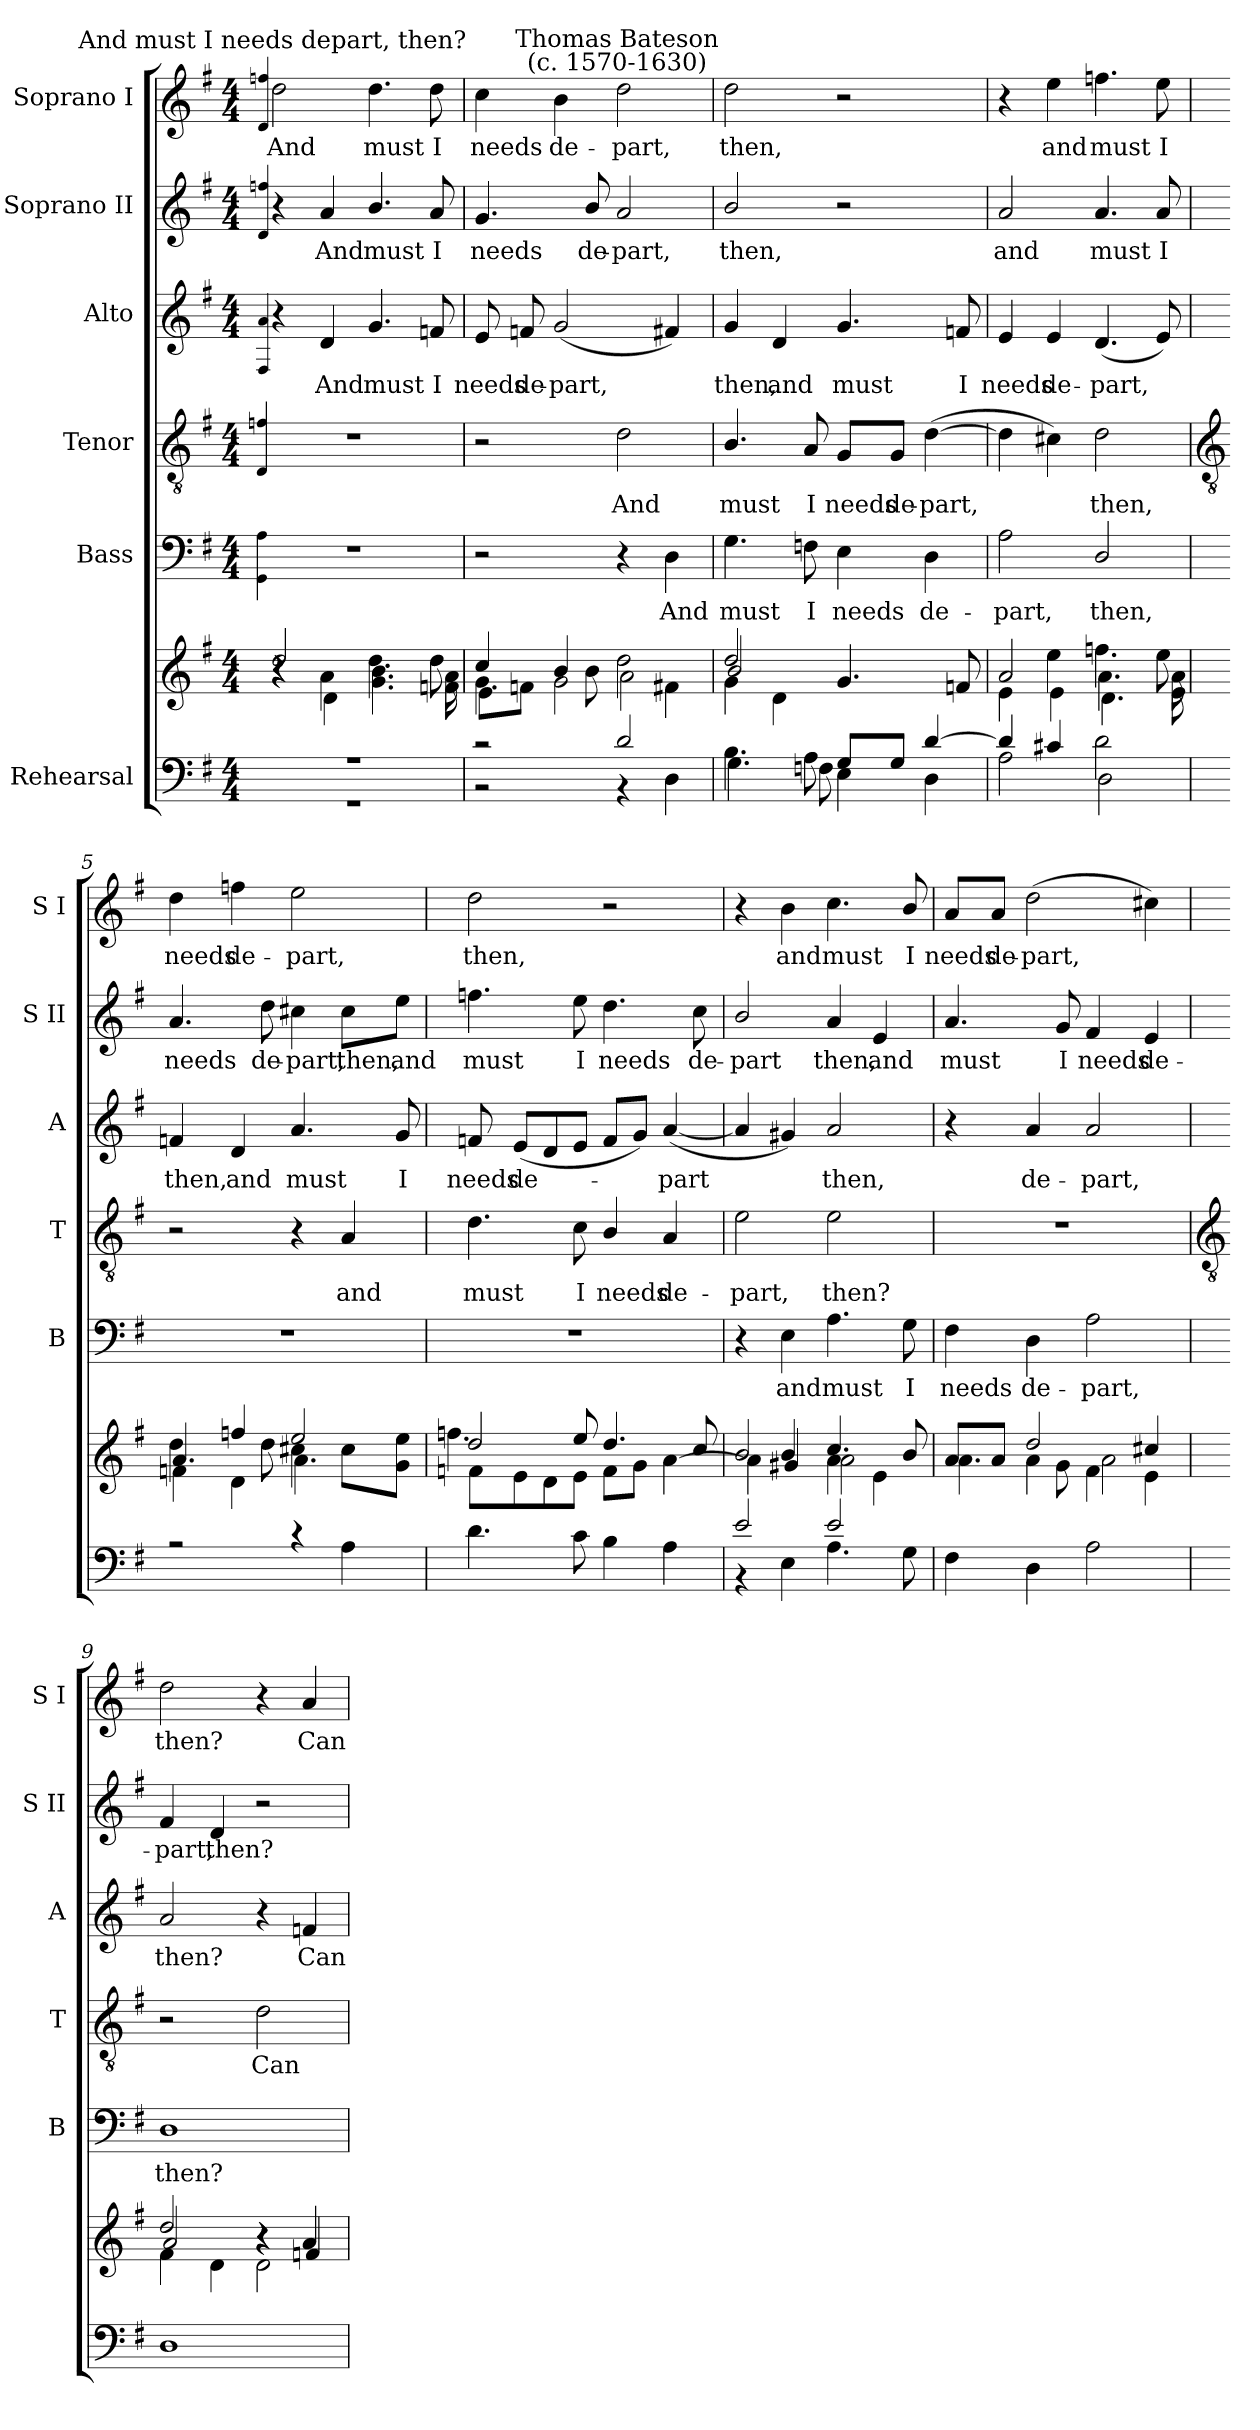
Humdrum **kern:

**kern	**kern	**kern	**text	**kern	**text	**kern	**text	**kern	**text	**kern	**text
*part6	*part6	*part5	*part5	*part4	*part4	*part3	*part3	*part2	*part2	*part1	*part1
*staff7	*staff6	*staff5	*staff5	*staff4	*staff4	*staff3	*staff3	*staff2	*staff2	*staff1	*staff1
*I"Rehearsal	*	*I"Bass	*	*I"Tenor	*	*I"Alto	*	*I"Soprano II	*	*I"Soprano I	*
*	*	*I'B	*	*I'T	*	*I'A	*	*I'S II	*	*I'S I	*
*clefF4	*clefG2	*clefF4	*	*clefGv2	*	*clefG2	*	*clefG2	*	*clefG2	*
*k[f#]	*k[f#]	*k[f#]	*	*k[f#]	*	*k[f#]	*	*k[f#]	*	*k[f#]	*
*G:	*G:	*G:	*	*G:	*	*G:	*	*G:	*	*G:	*
*M4/4	*M4/4	*M4/4	*	*M4/4	*	*M4/4	*	*M4/4	*	*M4/4	*
=1	=1	=1	=1	=1	=1	=1	=1	=1	=1	=1	=1
.	.	4qqGG 4qqA	.	4qqD 4qqfn	.	4qqF# 4qqa	.	4qqd 4qqffn	.	4qqd 4qqffn	.
*^	*^	*	*	*	*	*	*	*	*	*	*
*	*	*	*^	*	*	*	*	*	*	*	*	*	*
!	!	!	!	!	!	!	!	!	!	!	!	!	!LO:TX:a:cj:t=And must I needs depart, then?	!
!	!	!	!	!	!	!	!	!	!	!	!	!	!	!LO:LY:b
1r	1r	2dd/	4r	4r	1r	.	1r	.	4r	.	4r	.	2dd	And
!	!	!	!	!	!	!	!	!	!	!LO:LY:b	!	!LO:LY:b	!	!
.	.	.	4a\	4d\	.	.	.	.	4d	And	4a	And	.	.
!	!	!	!	!	!	!	!	!	!	!LO:LY:b	!	!LO:LY:b	!	!LO:LY:b
.	.	4.dd\	4.b\	4.g\	.	.	.	.	4.g	must	4.b/	must	4.dd	must
!	!	!	!	!	!	!	!	!	!	!LO:LY:b	!	!LO:LY:b	!	!LO:LY:b
.	.	8dd\	8a	8fn\	.	.	.	.	8fn	I	8a	I	8dd	I
=2	=2	=2	=2	=2	=2	=2	=2	=2	=2	=2	=2	=2	=2	=2
!	!	!	!	!	!	!	!	!	!	!LO:LY:b	!	!LO:LY:b	!	!LO:LY:b
2r	2r	4cc/	4.g\	8e\L	2r	.	2r	.	8e	needs	4.g	needs	4cc	needs
!	!	!	!	!	!	!	!	!	!	!LO:LY:b	!	!	!	!
.	.	.	.	8fn\J	.	.	.	.	8fn	de-	.	.	.	.
!	!	!	!	!	!	!	!	!	!	!LO:LY:b	!	!	!	!LO:LY:b
.	.	4b/	.	2g\	.	.	.	.	(<2g	-part,	.	.	4b	de-
!	!	!	!	!	!	!	!	!	!	!	!	!LO:LY:b	!	!
.	.	.	8b\	.	.	.	.	.	.	.	8b/	de-	.	.
!	!	!	!	!	!	!	!	!	!	!	!	!	!LO:TX:a:cj:t=Thomas Bateson\n(c. 1570-1630)	!
!	!	!	!	!	!	!	!	!LO:LY:b	!	!	!	!LO:LY:b	!	!LO:LY:b
2d/	4r	2dd\	2a\	.	4r	.	2d	And	.	.	2a	-part,	2dd	-part,
!	!	!	!	!	!	!LO:LY:b	!	!	!	!	!	!	!	!
.	4D\	.	.	4f#X\	4D	And	.	.	4f#X)	.	.	.	.	.
=3	=3	=3	=3	=3	=3	=3	=3	=3	=3	=3	=3	=3	=3	=3
!	!	!	!	!	!	!LO:LY:b	!	!LO:LY:b	!	!LO:LY:b	!	!LO:LY:b	!	!LO:LY:b
4.B\	4.G\	2dd/	2b/	4g\	4.G	must	4.B/	must	4g	then,	2b/	then,	2dd	then,
!	!	!	!	!	!	!	!	!	!	!LO:LY:b	!	!	!	!
.	.	.	.	4d\	.	.	.	.	4d	and	.	.	.	.
!	!	!	!	!	!	!LO:LY:b	!	!LO:LY:b	!	!	!	!	!	!
8A\	8Fn\	.	.	.	8Fn	I	8A	I	.	.	.	.	.	.
!	!	!	!	!	!	!LO:LY:b	!	!LO:LY:b	!	!LO:LY:b	!	!	!	!
8G/L	4E\	2ryy	2ryy	4.g/	4E	needs	8G/L	needs	4.g	must	2r	.	2r	.
!	!	!	!	!	!	!	!	!LO:LY:b	!	!	!	!	!	!
8G/J	.	.	.	.	.	.	8G/J	de-	.	.	.	.	.	.
!	!	!	!	!	!	!LO:LY:b	!	!LO:LY:b	!	!	!	!	!	!
[4d/	4D\	.	.	.	4D	de-	(>[4d	-part,	.	.	.	.	.	.
!	!	!	!	!	!	!	!	!	!	!LO:LY:b	!	!	!	!
.	.	.	.	8fn/	.	.	.	.	8fn	I	.	.	.	.
=4	=4	=4	=4	=4	=4	=4	=4	=4	=4	=4	=4	=4	=4	=4
!	!	!	!	!	!	!LO:LY:b	!	!	!	!LO:LY:b	!	!LO:LY:b	!	!
4d/]	2A\	4ryy	2a/	4e\	2A	-part,	4d]	.	4e	needs	2a	and	4r	.
!	!	!	!	!	!	!	!	!	!	!LO:LY:b	!	!	!	!LO:LY:b
4c#X/	.	4ee\	.	4e\	.	.	4c#X)	.	4e	de-	.	.	4ee	and
!	!	!	!	!	!	!LO:LY:b	!	!LO:LY:b	!	!LO:LY:b	!	!LO:LY:b	!	!LO:LY:b
2d\	2D\	4.ffn\	4.a\	4.d\	2D/	then,	2d	then,	(<4.d	-part,	4.a	must	4.ffn	must
!	!	!	!	!	!	!	!	!	!	!	!	!LO:LY:b	!	!LO:LY:b
.	.	8ee\	8a	8e\	.	.	.	.	8e)	.	8a	I	8ee	I
!!LO:LB:g=z
=5	=5	=5	=5	=5	=5	=5	=5	=5	=5	=5	=5	=5	=5	=5
*	*	*	*	*	*	*	*clefGv2	*	*	*	*	*	*	*
!	!	!	!	!	!	!	!	!	!	!LO:LY:b	!	!LO:LY:b	!	!LO:LY:b
2r	1ryy	4dd\	4.a/	4fn\	1r	.	2r	.	4fn	then,	4.a	needs	4dd	needs
!	!	!	!	!	!	!	!	!	!	!LO:LY:b	!	!	!	!LO:LY:b
.	.	4ffn/	.	4d\	.	.	.	.	4d	and	.	.	4ffn	de-
!	!	!	!	!	!	!	!	!	!	!	!	!LO:LY:b	!	!
.	.	.	8dd\	.	.	.	.	.	.	.	8dd	de-	.	.
!	!	!	!	!	!	!	!	!	!	!LO:LY:b	!	!LO:LY:b	!	!LO:LY:b
4r	.	2ee/	4cc#X\	4.a\	.	.	4r	.	4.a	must	4cc#X	-part,	2ee	-part,
!	!	!	!	!	!	!	!	!LO:LY:b	!	!	!	!LO:LY:b	!	!
4A\	.	.	8cc#\L	.	.	.	4A	and	.	.	8cc#\L	then,	.	.
!	!	!	!	!	!	!	!	!	!	!LO:LY:b	!	!LO:LY:b	!	!
.	.	.	8g\ 8ee\J	8ryy	.	.	.	.	8g	I	8ee\J	and	.	.
=6	=6	=6	=6	=6	=6	=6	=6	=6	=6	=6	=6	=6	=6	=6
!	!	!	!	!	!	!	!	!LO:LY:b	!	!LO:LY:b	!	!LO:LY:b	!	!LO:LY:b
4.d\	1ryy	2dd/	4.ffn\	8fn\L	1r	.	4.d	must	8fn	needs	4.ffn	must	2dd	then,
!	!	!	!	!	!	!	!	!	!	!LO:LY:b	!	!	!	!
.	.	.	.	8e\	.	.	.	.	(<8eL	de-	.	.	.	.
.	.	.	.	8d\	.	.	.	.	8d	.	.	.	.	.
!	!	!	!	!	!	!	!	!LO:LY:b	!	!	!	!LO:LY:b	!	!
8c\	.	.	8ee/	8e\J	.	.	8c	I	8eJ	.	8ee	I	.	.
!	!	!	!	!	!	!	!	!LO:LY:b	!	!	!	!LO:LY:b	!	!
4B\	.	2ryy	4.dd/	8f\L	.	.	4B/	needs	8fL	.	4.dd	needs	2r	.
.	.	.	.	8g\J	.	.	.	.	8gJ)	.	.	.	.	.
!	!	!	!	!	!	!	!	!LO:LY:b	!	!LO:LY:b	!	!	!	!
4A\	.	.	.	[4a\	.	.	4A	de-	(<[4a	part	.	.	.	.
!	!	!	!	!	!	!	!	!	!	!	!	!LO:LY:b	!	!
.	.	.	8cc/	.	.	.	.	.	.	.	8cc	de-	.	.
=7	=7	=7	=7	=7	=7	=7	=7	=7	=7	=7	=7	=7	=7	=7
!	!	!	!	!	!	!	!	!LO:LY:b	!	!	!	!LO:LY:b	!	!
2e/	4r	4ryy	2b/	4a\]	4r	.	2e	-part,	4a]	.	2b/	-part	4r	.
!	!	!	!	!	!	!LO:LY:b	!	!	!	!	!	!	!	!LO:LY:b
.	4E\	4b/	.	4g#X/	4E	and	.	.	4g#X)	.	.	.	4b	and
!	!	!	!	!	!	!LO:LY:b	!	!LO:LY:b	!	!LO:LY:b	!	!LO:LY:b	!	!LO:LY:b
2e/	4.A\	4.cc/	4a\	2a\	4.A	must	2e	then?	2a	then,	4a	then,	4.cc	must
!	!	!	!	!	!	!	!	!	!	!	!	!LO:LY:b	!	!
.	.	.	4e\	.	.	.	.	.	.	.	4e	and	.	.
!	!	!	!	!	!	!LO:LY:b	!	!	!	!	!	!	!	!LO:LY:b
.	8G\	8b/	.	.	8G	I	.	.	.	.	.	.	8b/	I
=8	=8	=8	=8	=8	=8	=8	=8	=8	=8	=8	=8	=8	=8	=8
!	!	!	!	!	!	!LO:LY:b	!	!	!	!	!	!LO:LY:b	!	!LO:LY:b
1ryy	4F#\	8a/L	4.a\	4ryy	4F#	needs	1r	.	4r	.	4.a	must	8a/L	needs
!	!	!	!	!	!	!	!	!	!	!	!	!	!	!LO:LY:b
.	.	8a/J	.	.	.	.	.	.	.	.	.	.	8a/J	de-
!	!	!	!	!	!	!LO:LY:b	!	!	!	!LO:LY:b	!	!	!	!LO:LY:b
.	4D\	2dd/	.	4a\	4D	de-	.	.	4a	de-	.	.	(>2dd	-part,
!	!	!	!	!	!	!	!	!	!	!	!	!LO:LY:b	!	!
.	.	.	8g\	.	.	.	.	.	.	.	8g	I	.	.
!	!	!	!	!	!	!LO:LY:b	!	!	!	!LO:LY:b	!	!LO:LY:b	!	!
.	2A\	.	4f#\	2a\	2A	-part,	.	.	2a	-part,	4f#	needs	.	.
!	!	!	!	!	!	!	!	!	!	!	!	!LO:LY:b	!	!
.	.	4cc#X/	4e\	.	.	.	.	.	.	.	4e	de-	4cc#X)	.
*	*	*v	*v	*v	*	*	*	*	*	*	*	*	*	*
!!LO:LB:g=z
=9	=9	=9	=9	=9	=9	=9	=9	=9	=9	=9	=9	=9
*	*	*	*	*	*clefGv2	*	*	*	*	*	*	*
*	*	*^	*	*	*	*	*	*	*	*	*	*
*	*	*	*^	*	*	*	*	*	*	*	*	*	*
*	*	*	*	*^	*	*	*	*	*	*	*	*	*	*
!	!	!	!	!	!	!	!LO:LY:b	!	!	!	!LO:LY:b	!	!LO:LY:b	!	!LO:LY:b
2ryy	1D\	2dd/	4f#\	2a/	2ryy	1D	then?	2r	.	2a	then?	4f#	-part,	2dd	then?
!	!	!	!	!	!	!	!	!	!	!	!	!	!LO:LY:b	!	!
.	.	.	4d\	.	.	.	.	.	.	.	.	4d	then?	.	.
!	!	!	!	!	!	!	!	!	!LO:LY:b	!	!	!	!	!	!
2ryy	.	4r	2ryy	4r	2d\	.	.	2d	Can	4r	.	2r	.	4r	.
!	!	!	!	!	!	!	!	!	!	!	!LO:LY:b	!	!	!	!LO:LY:b
.	.	4a/	.	4fn/	.	.	.	.	.	4fn	Can	.	.	4a	Can
*v	*v	*	*	*	*	*	*	*	*	*	*	*	*	*	*
*	*v	*v	*v	*v	*	*	*	*	*	*	*	*	*	*
=	=	=	=	=	=	=	=	=	=	=	=
*-	*-	*-	*-	*-	*-	*-	*-	*-	*-	*-	*-
